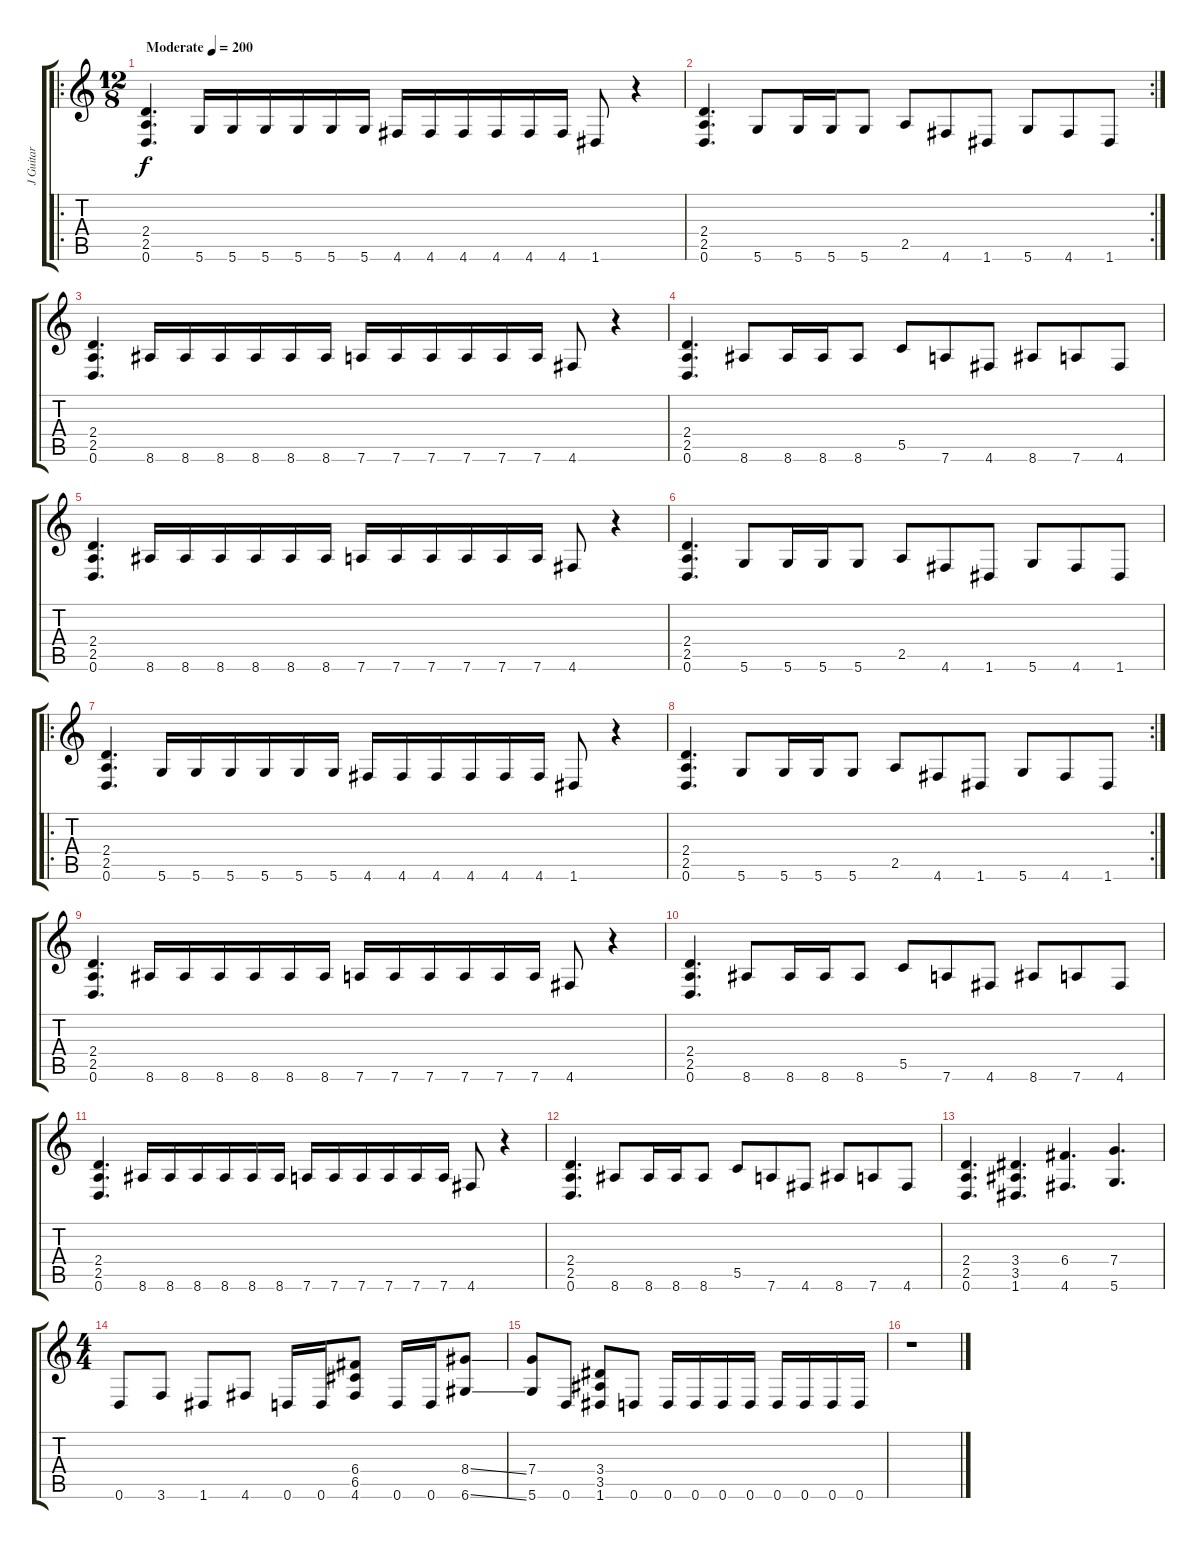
\track ("J Guitar" "J Guitar") {instrument overdrivenguitar}
\staff {score tabs}
\tuning (D4 A3 F3 C3 G2 D2) {hide}
\ro
\ts (12 8)
\tempo (200 "Moderate")
\clef g2
\ks c
(2.4 2.5 0.6).4{d dy f instrument overdrivenguitar} 5.6.16 5.6.16 5.6.16 5.6.16 5.6.16 5.6.16 4.6.16 4.6.16 4.6.16 4.6.16 4.6.16 4.6.16 1.6.8 r.4 |
\rc 2
(2.4 2.5 0.6).4{d} 5.6.8 5.6.16 5.6.16 5.6.8 2.5.8 4.6.8 1.6.8 5.6.8 4.6.8 1.6.8 |
(2.4 2.5 0.6).4{d} 8.6.16 8.6.16 8.6.16 8.6.16 8.6.16 8.6.16 7.6.16 7.6.16 7.6.16 7.6.16 7.6.16 7.6.16 4.6.8 r.4 |
(2.4 2.5 0.6).4{d} 8.6.8 8.6.16 8.6.16 8.6.8 5.5.8 7.6.8 4.6.8 8.6.8 7.6.8 4.6.8 |
(2.4 2.5 0.6).4{d} 8.6.16 8.6.16 8.6.16 8.6.16 8.6.16 8.6.16 7.6.16 7.6.16 7.6.16 7.6.16 7.6.16 7.6.16 4.6.8 r.4 |
(2.4 2.5 0.6).4{d} 5.6.8 5.6.16 5.6.16 5.6.8 2.5.8 4.6.8 1.6.8 5.6.8 4.6.8 1.6.8 |
\ro
(2.4 2.5 0.6).4{d} 5.6.16 5.6.16 5.6.16 5.6.16 5.6.16 5.6.16 4.6.16 4.6.16 4.6.16 4.6.16 4.6.16 4.6.16 1.6.8 r.4 |
\rc 2
(2.4 2.5 0.6).4{d} 5.6.8 5.6.16 5.6.16 5.6.8 2.5.8 4.6.8 1.6.8 5.6.8 4.6.8 1.6.8 |
(2.4 2.5 0.6).4{d} 8.6.16 8.6.16 8.6.16 8.6.16 8.6.16 8.6.16 7.6.16 7.6.16 7.6.16 7.6.16 7.6.16 7.6.16 4.6.8 r.4 |
(2.4 2.5 0.6).4{d} 8.6.8 8.6.16 8.6.16 8.6.8 5.5.8 7.6.8 4.6.8 8.6.8 7.6.8 4.6.8 |
(2.4 2.5 0.6).4{d} 8.6.16 8.6.16 8.6.16 8.6.16 8.6.16 8.6.16 7.6.16 7.6.16 7.6.16 7.6.16 7.6.16 7.6.16 4.6.8 r.4 |
(2.4 2.5 0.6).4{d} 8.6.8 8.6.16 8.6.16 8.6.8 5.5.8 7.6.8 4.6.8 8.6.8 7.6.8 4.6.8 |
(2.4 2.5 0.6).4{d} (3.4 3.5 1.6).4{d} (6.4 4.6).4{d} (7.4 5.6).4{d} |
\ts (4 4)
0.6.8 3.6.8 1.6.8 4.6.8 0.6.16 0.6.16 (6.4 6.5 4.6).8 0.6.16 0.6.16 (8.4{ss} 6.6{ss}).8 |
(7.4 5.6).8 0.6.8 (3.4 3.5 1.6).8 0.6.8 0.6.16 0.6.16 0.6.16 0.6.16 0.6.16 0.6.16 0.6.16 0.6.16 |
r.1
